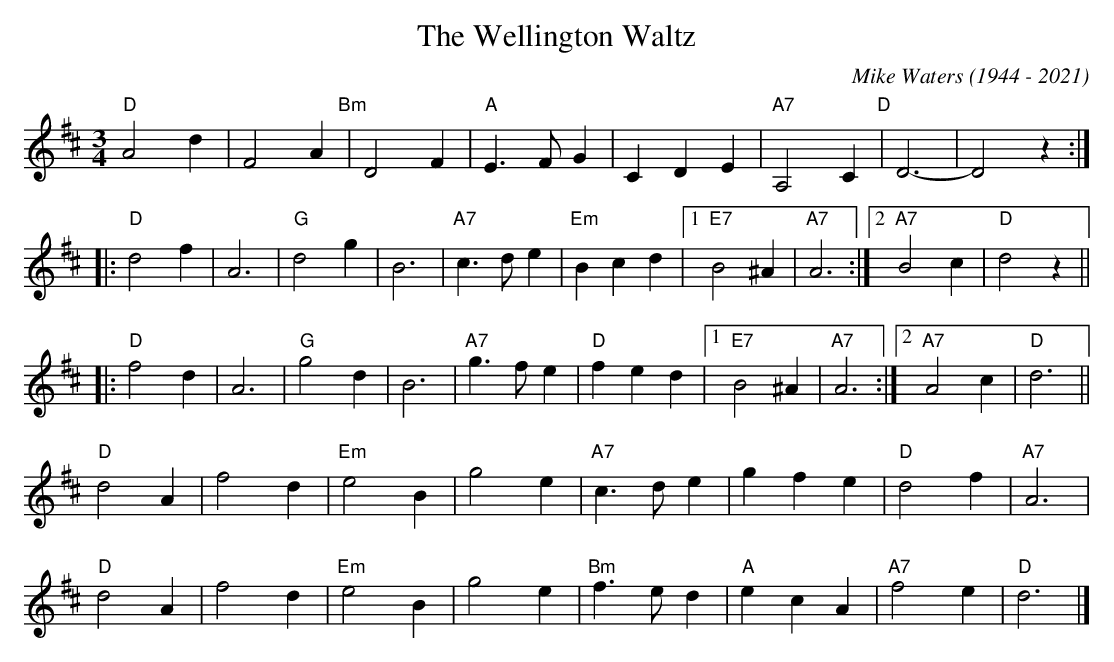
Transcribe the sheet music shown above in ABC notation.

X:1
T:The Wellington Waltz
C:Mike Waters (1944 - 2021)
K:D
L:1/8
M:3/4
"D"A4d2 | F4A2"Bm" | D4F2 | "A"E3FG2 | C2D2E2 | "A7"A,4C2"D" | D6- | D4z2 :|
|:"D"d4f2 | A6 |"G"d4g2 | B6 | "A7"c3de2 | "Em"B2c2d2 |1 "E7"B4^A2 | "A7"A6 :|2 "A7"B4c2 | "D"d4z2 ||
|:"D"f4d2 | A6 | "G"g4d2 | B6 | "A7"g3fe2 | "D"f2e2d2 |1 "E7"B4^A2 | "A7"A6 :|2 "A7"A4c2 | "D"d6 ||
"D"d4A2 | f4d2 | "Em"e4B2 | g4e2 | "A7"c3de2 | g2f2e2 | "D"d4f2 | "A7"A6 |
"D"d4A2 | f4d2 | "Em"e4B2 | g4e2 | "Bm"f3ed2 | "A"e2c2A2 | "A7"f4e2 | "D"d6 |]
